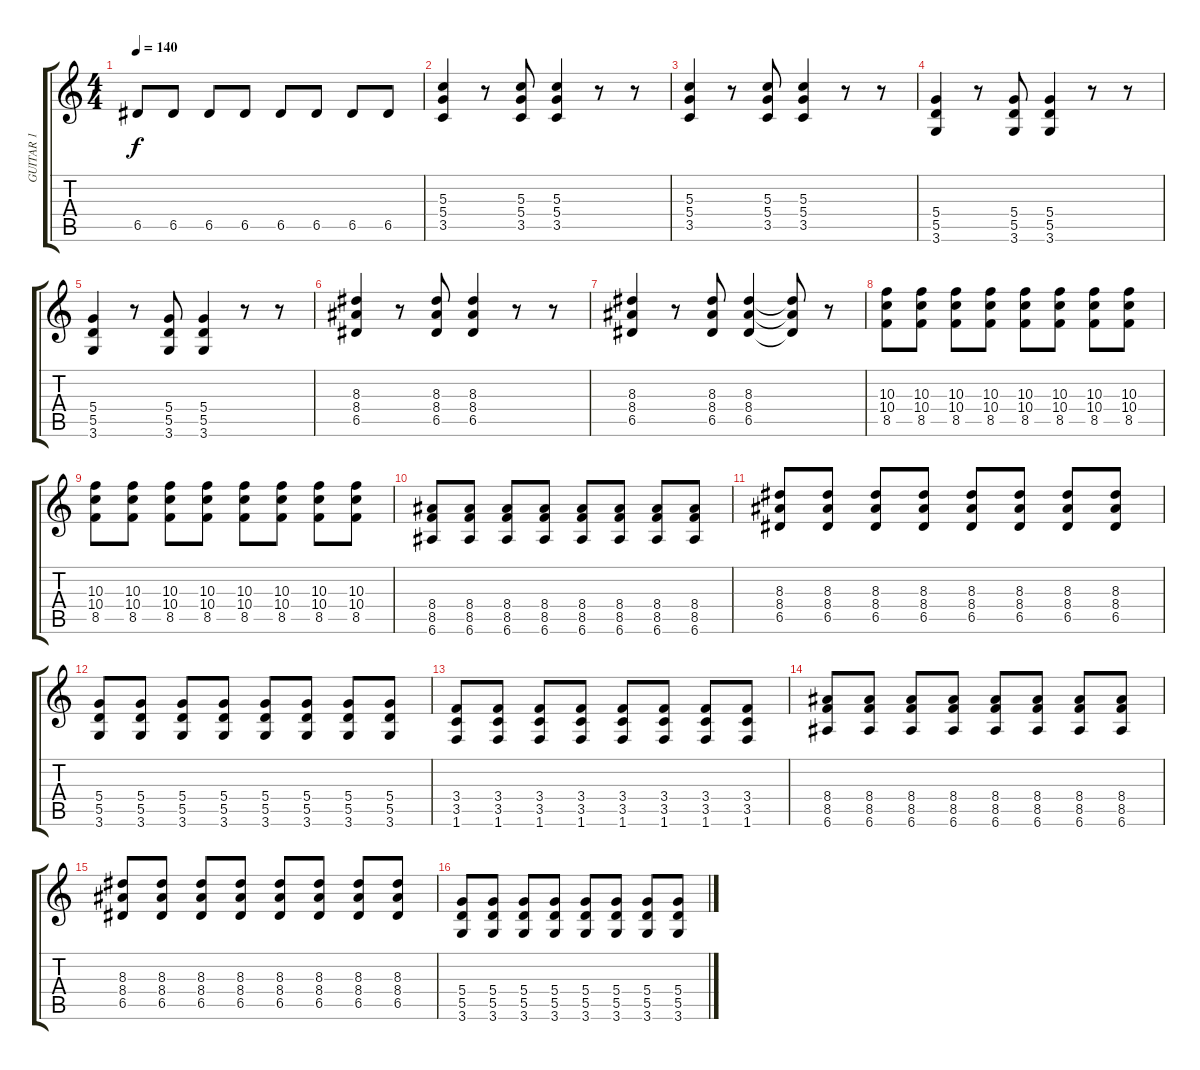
\track ("GUITAR 1" "GUITAR 1") {instrument distortionguitar}
\staff {score tabs}
\tuning (E4 B3 G3 D3 A2 E2) {hide}
\ts (4 4)
\tempo 140
\clef g2
\ks c
6.5.8{dy f} 6.5.8 6.5.8 6.5.8 6.5.8 6.5.8 6.5.8 6.5.8 |
(5.3 5.4 3.5).4 r.8 (5.3 5.4 3.5).8 (5.3 5.4 3.5).4 r.8 r.8 |
(5.3 5.4 3.5).4 r.8 (5.3 5.4 3.5).8 (5.3 5.4 3.5).4 r.8 r.8 |
(5.4 5.5 3.6).4 r.8 (5.4 5.5 3.6).8 (5.4 5.5 3.6).4 r.8 r.8 |
(5.4 5.5 3.6).4 r.8 (5.4 5.5 3.6).8 (5.4 5.5 3.6).4 r.8 r.8 |
(8.3 8.4 6.5).4 r.8 (8.3 8.4 6.5).8 (8.3 8.4 6.5).4 r.8 r.8 |
(8.3 8.4 6.5).4 r.8 (8.3 8.4 6.5).8 (8.3 8.4 6.5).4 (8.3{t} 8.4{t} 6.5{t}).8 r.8 |
(10.3 10.4 8.5).8 (10.3 10.4 8.5).8 (10.3 10.4 8.5).8 (10.3 10.4 8.5).8 (10.3 10.4 8.5).8 (10.3 10.4 8.5).8 (10.3 10.4 8.5).8 (10.3 10.4 8.5).8 |
(10.3 10.4 8.5).8 (10.3 10.4 8.5).8 (10.3 10.4 8.5).8 (10.3 10.4 8.5).8 (10.3 10.4 8.5).8 (10.3 10.4 8.5).8 (10.3 10.4 8.5).8 (10.3 10.4 8.5).8 |
(8.4 8.5 6.6).8 (8.4 8.5 6.6).8 (8.4 8.5 6.6).8 (8.4 8.5 6.6).8 (8.4 8.5 6.6).8 (8.4 8.5 6.6).8 (8.4 8.5 6.6).8 (8.4 8.5 6.6).8 |
(8.3 8.4 6.5).8 (8.3 8.4 6.5).8 (8.3 8.4 6.5).8 (8.3 8.4 6.5).8 (8.3 8.4 6.5).8 (8.3 8.4 6.5).8 (8.3 8.4 6.5).8 (8.3 8.4 6.5).8 |
(5.4 5.5 3.6).8 (5.4 5.5 3.6).8 (5.4 5.5 3.6).8 (5.4 5.5 3.6).8 (5.4 5.5 3.6).8 (5.4 5.5 3.6).8 (5.4 5.5 3.6).8 (5.4 5.5 3.6).8 |
(3.4 3.5 1.6).8 (3.4 3.5 1.6).8 (3.4 3.5 1.6).8 (3.4 3.5 1.6).8 (3.4 3.5 1.6).8 (3.4 3.5 1.6).8 (3.4 3.5 1.6).8 (3.4 3.5 1.6).8 |
(8.4 8.5 6.6).8 (8.4 8.5 6.6).8 (8.4 8.5 6.6).8 (8.4 8.5 6.6).8 (8.4 8.5 6.6).8 (8.4 8.5 6.6).8 (8.4 8.5 6.6).8 (8.4 8.5 6.6).8 |
(8.3 8.4 6.5).8 (8.3 8.4 6.5).8 (8.3 8.4 6.5).8 (8.3 8.4 6.5).8 (8.3 8.4 6.5).8 (8.3 8.4 6.5).8 (8.3 8.4 6.5).8 (8.3 8.4 6.5).8 |
(5.4 5.5 3.6).8 (5.4 5.5 3.6).8 (5.4 5.5 3.6).8 (5.4 5.5 3.6).8 (5.4 5.5 3.6).8 (5.4 5.5 3.6).8 (5.4 5.5 3.6).8 (5.4 5.5 3.6).8
